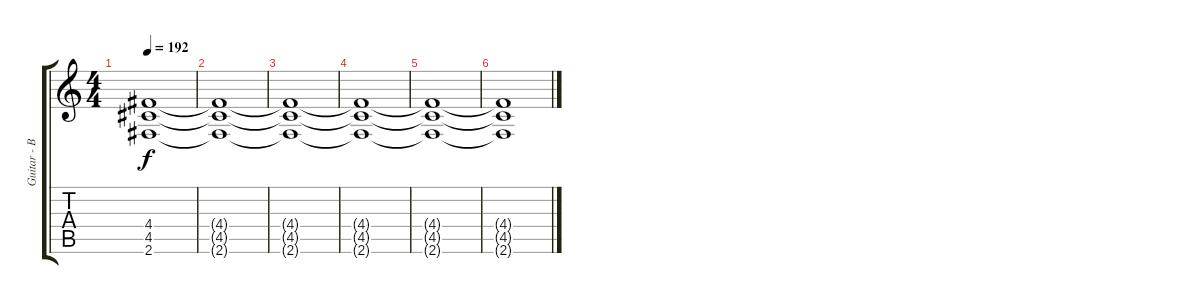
\track ("Guitar - Billie Joe" "Guitar - B") {instrument overdrivenguitar}
\staff {score tabs}
\tuning (E4 B3 G3 D3 A2 E2) {hide}
\ts (4 4)
\tempo 192
\clef g2
\ks c
(4.4{t} 4.5{t} 2.6{t}).1{dy f} |
(4.4{t} 4.5{t} 2.6{t}).1 |
(4.4{t} 4.5{t} 2.6{t}).1 |
(4.4{t} 4.5{t} 2.6{t}).1 |
(4.4{t} 4.5{t} 2.6{t}).1 |
(4.4{t} 4.5{t} 2.6{t}).1
